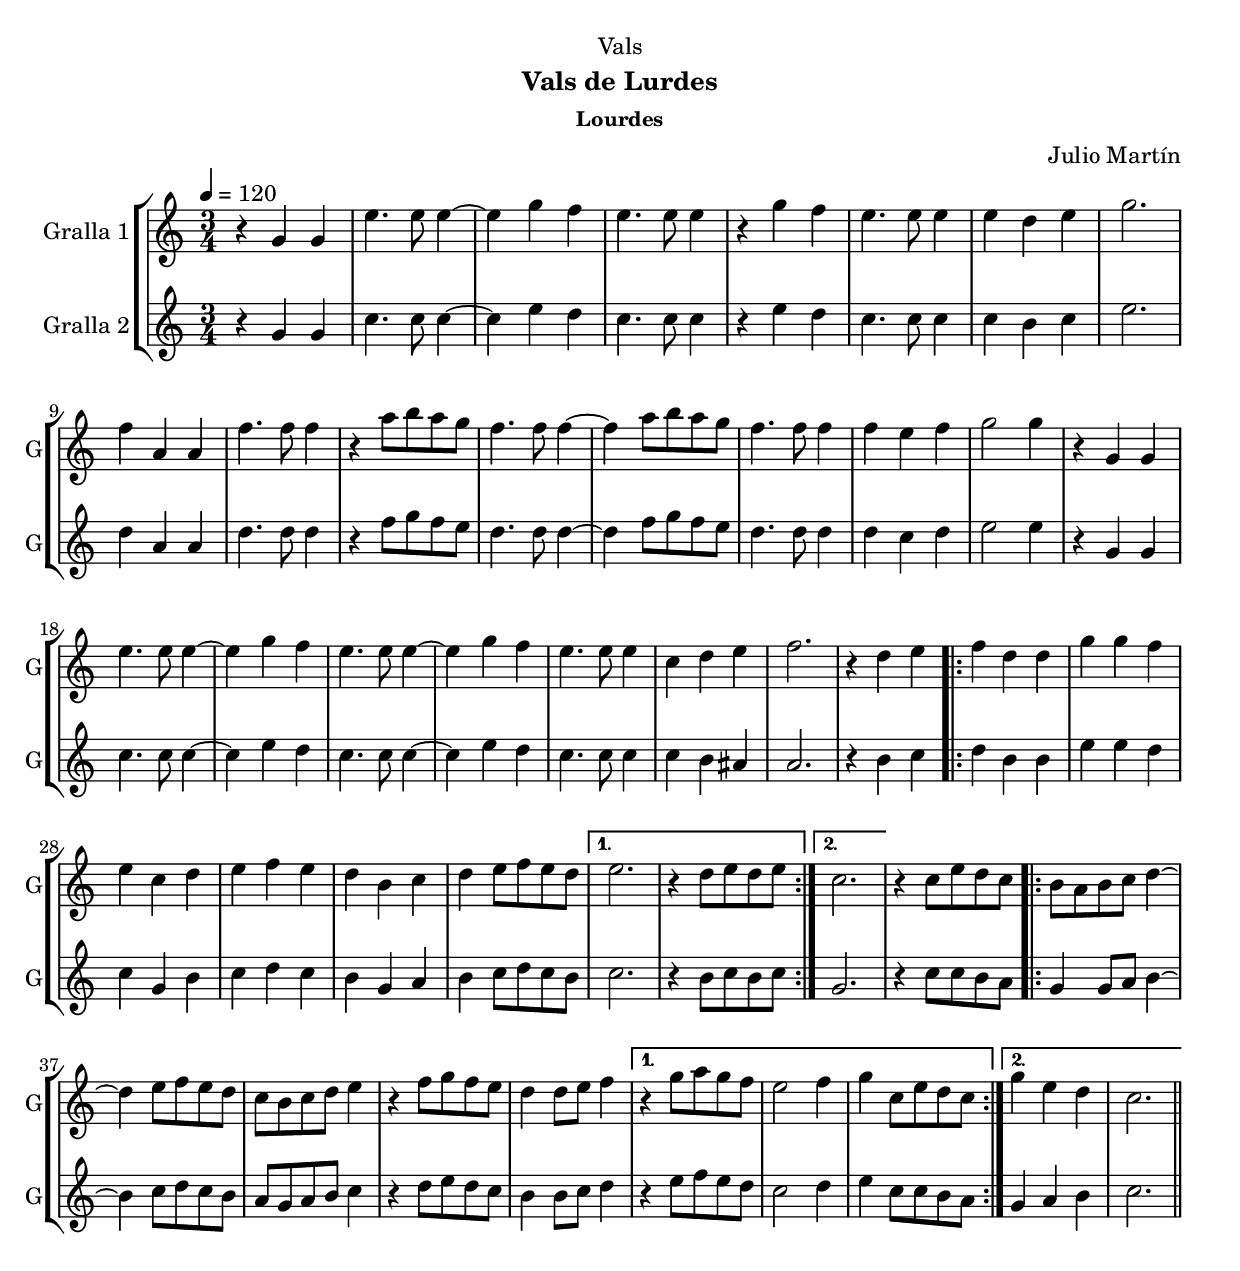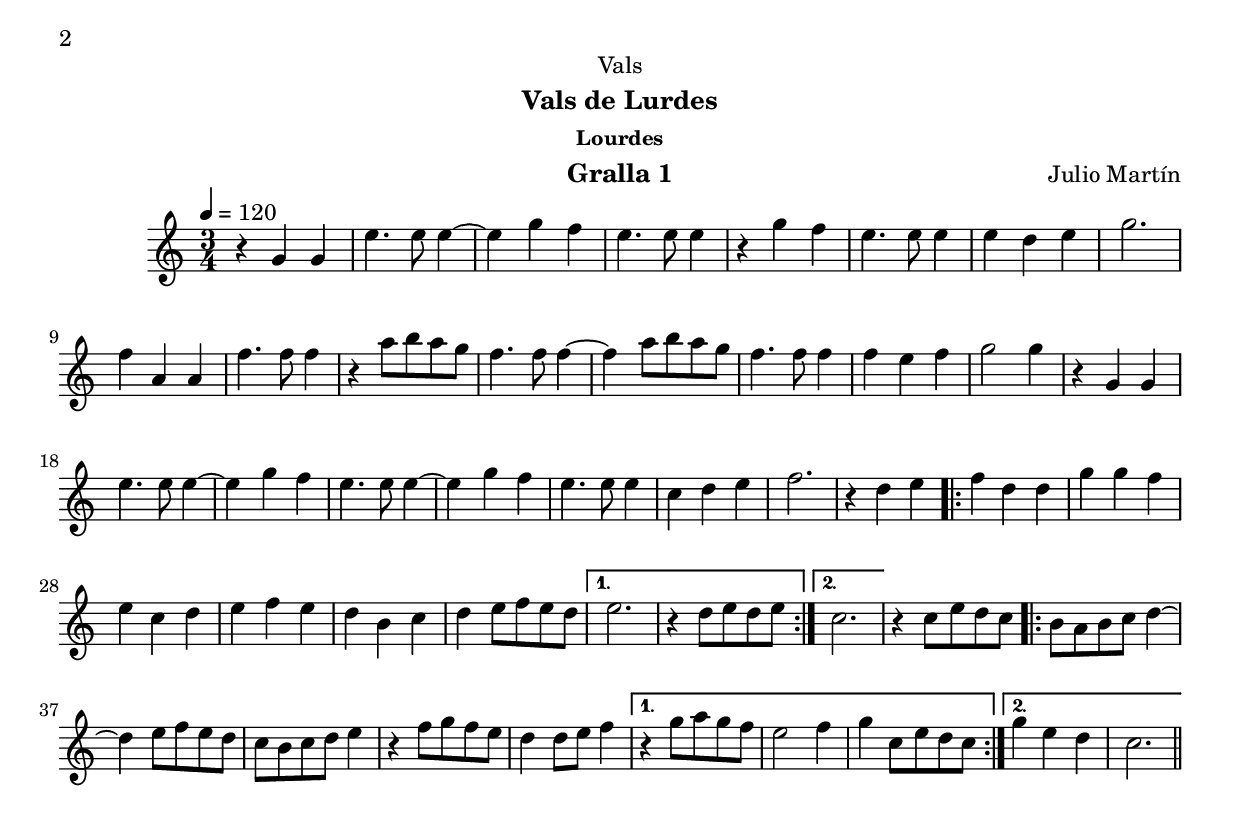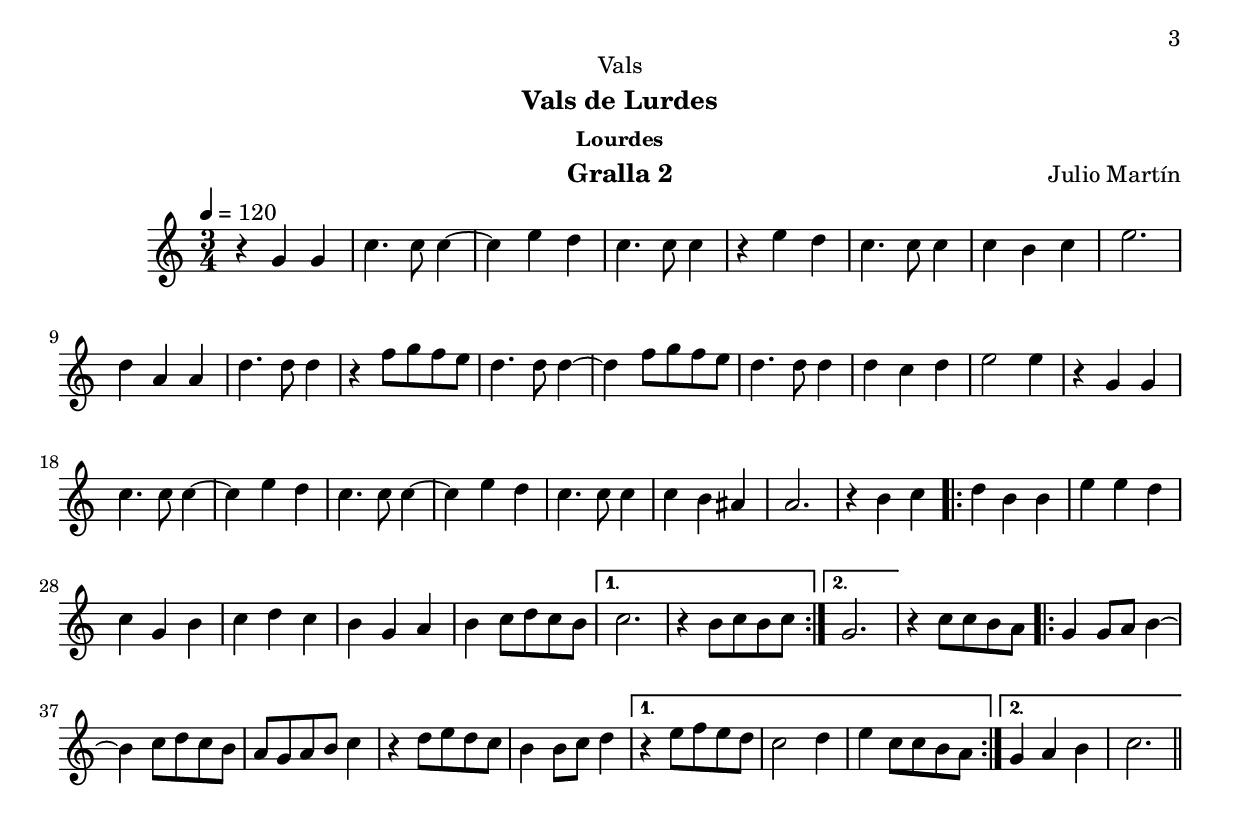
\version "2.16.2"

\header {
  dedication="Vals"
  title=""
  subtitle="Vals de Lurdes"
  subsubtitle="Lourdes"
  poet=""
  meter=""
  piece=""
  composer="Julio Martín"
  arranger=""
  opus=""
  instrument=""
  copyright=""
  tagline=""
}

liniaroAa =
\relative g'
{
  \tempo 4=120
  \clef treble
  \key c \major
  \time 3/4
  r4 g g  |
  e'4. e8 e4 ~  |
  e4 g f  |
  e4. e8 e4  |
  %05
  r4 g f  |
  e4. e8 e4  |
  e4 d e  |
  g2.  |
  f4 a, a  |
  %10
  f'4. f8 f4  |
  r4 a8 b a g  |
  f4. f8 f4 ~  |
  f4 a8 b a g  |
  f4. f8 f4  |
  %15
  f4 e f  |
  g2 g4  |
  r4 g, g  |
  e'4. e8 e4 ~  |
  e4 g f  |
  %20
  e4. e8 e4 ~  |
  e4 g f  |
  e4. e8 e4  |
  c4 d e  |
  f2.  |
  %25
  r4 d e  |
  \repeat volta 2 { f4 d d  |
  g4 g f  |
  e4 c d  |
  e4 f e  |
  %30
  d4 b c  |
  d4 e8 f e d }
  \alternative { { e2.  |
  r4 d8 e d e }
  { c2. } }
  %35
  r4 c8 e d c  |
  \repeat volta 2 { b8 a b c d4 ~  |
  d4 e8 f e d  |
  c8 b c d e4  |
  r4 f8 g f e  |
  %40
  d4 d8 e f4 }
  \alternative { { r4 g8 a g f  |
  e2 f4  |
  g4 c,8 e d c }
  { g'4 e d  |
  %45
  c2. } } \bar "||"
}

liniaroAb =
\relative g'
{
  \tempo 4=120
  \clef treble
  \key c \major
  \time 3/4
  r4 g g  |
  c4. c8 c4 ~  |
  c4 e d  |
  c4. c8 c4  |
  %05
  r4 e d  |
  c4. c8 c4  |
  c4 b c  |
  e2.  |
  d4 a a  |
  %10
  d4. d8 d4  |
  r4 f8 g f e  |
  d4. d8 d4 ~  |
  d4 f8 g f e  |
  d4. d8 d4  |
  %15
  d4 c d  |
  e2 e4  |
  r4 g, g  |
  c4. c8 c4 ~  |
  c4 e d  |
  %20
  c4. c8 c4 ~  |
  c4 e d  |
  c4. c8 c4  |
  c4 b ais  |
  a2.  |
  %25
  r4 b c  |
  \repeat volta 2 { d4 b b  |
  e4 e d  |
  c4 g b  |
  c4 d c  |
  %30
  b4 g a  |
  b4 c8 d c b }
  \alternative { { c2.  |
  r4 b8 c b c }
  { g2. } }
  %35
  r4 c8 c b a  |
  \repeat volta 2 { g4 g8 a b4 ~  |
  b4 c8 d c b  |
  a8 g a b c4  |
  r4 d8 e d c  |
  %40
  b4 b8 c d4 }
  \alternative { { r4 e8 f e d  |
  c2 d4  |
  e4 c8 c b a }
  { g4 a b  |
  %45
  c2. } } \bar "||"
}

\bookpart {
  \score {
    \new StaffGroup {
      \override Score.RehearsalMark #'self-alignment-X = #LEFT
      <<
        \new Staff \with {instrumentName = #"Gralla 1" shortInstrumentName = #"G"} \liniaroAa
        \new Staff \with {instrumentName = #"Gralla 2" shortInstrumentName = #"G"} \liniaroAb
      >>
    }
    \layout {}
  }
  \score { \unfoldRepeats
    \new StaffGroup {
      \override Score.RehearsalMark #'self-alignment-X = #LEFT
      <<
        \new Staff \with {instrumentName = #"Gralla 1" shortInstrumentName = #"G"} \liniaroAa
        \new Staff \with {instrumentName = #"Gralla 2" shortInstrumentName = #"G"} \liniaroAb
      >>
    }
    \midi {
      \set Staff.midiInstrument = "oboe"
      \set DrumStaff.midiInstrument = "drums"
    }
  }
}

\bookpart {
  \header {instrument="Gralla 1"}
  \score {
    \new StaffGroup {
      \override Score.RehearsalMark #'self-alignment-X = #LEFT
      <<
        \new Staff \liniaroAa
      >>
    }
    \layout {}
  }
  \score { \unfoldRepeats
    \new StaffGroup {
      \override Score.RehearsalMark #'self-alignment-X = #LEFT
      <<
        \new Staff \liniaroAa
      >>
    }
    \midi {
      \set Staff.midiInstrument = "oboe"
      \set DrumStaff.midiInstrument = "drums"
    }
  }
}

\bookpart {
  \header {instrument="Gralla 2"}
  \score {
    \new StaffGroup {
      \override Score.RehearsalMark #'self-alignment-X = #LEFT
      <<
        \new Staff \liniaroAb
      >>
    }
    \layout {}
  }
  \score { \unfoldRepeats
    \new StaffGroup {
      \override Score.RehearsalMark #'self-alignment-X = #LEFT
      <<
        \new Staff \liniaroAb
      >>
    }
    \midi {
      \set Staff.midiInstrument = "oboe"
      \set DrumStaff.midiInstrument = "drums"
    }
  }
}

